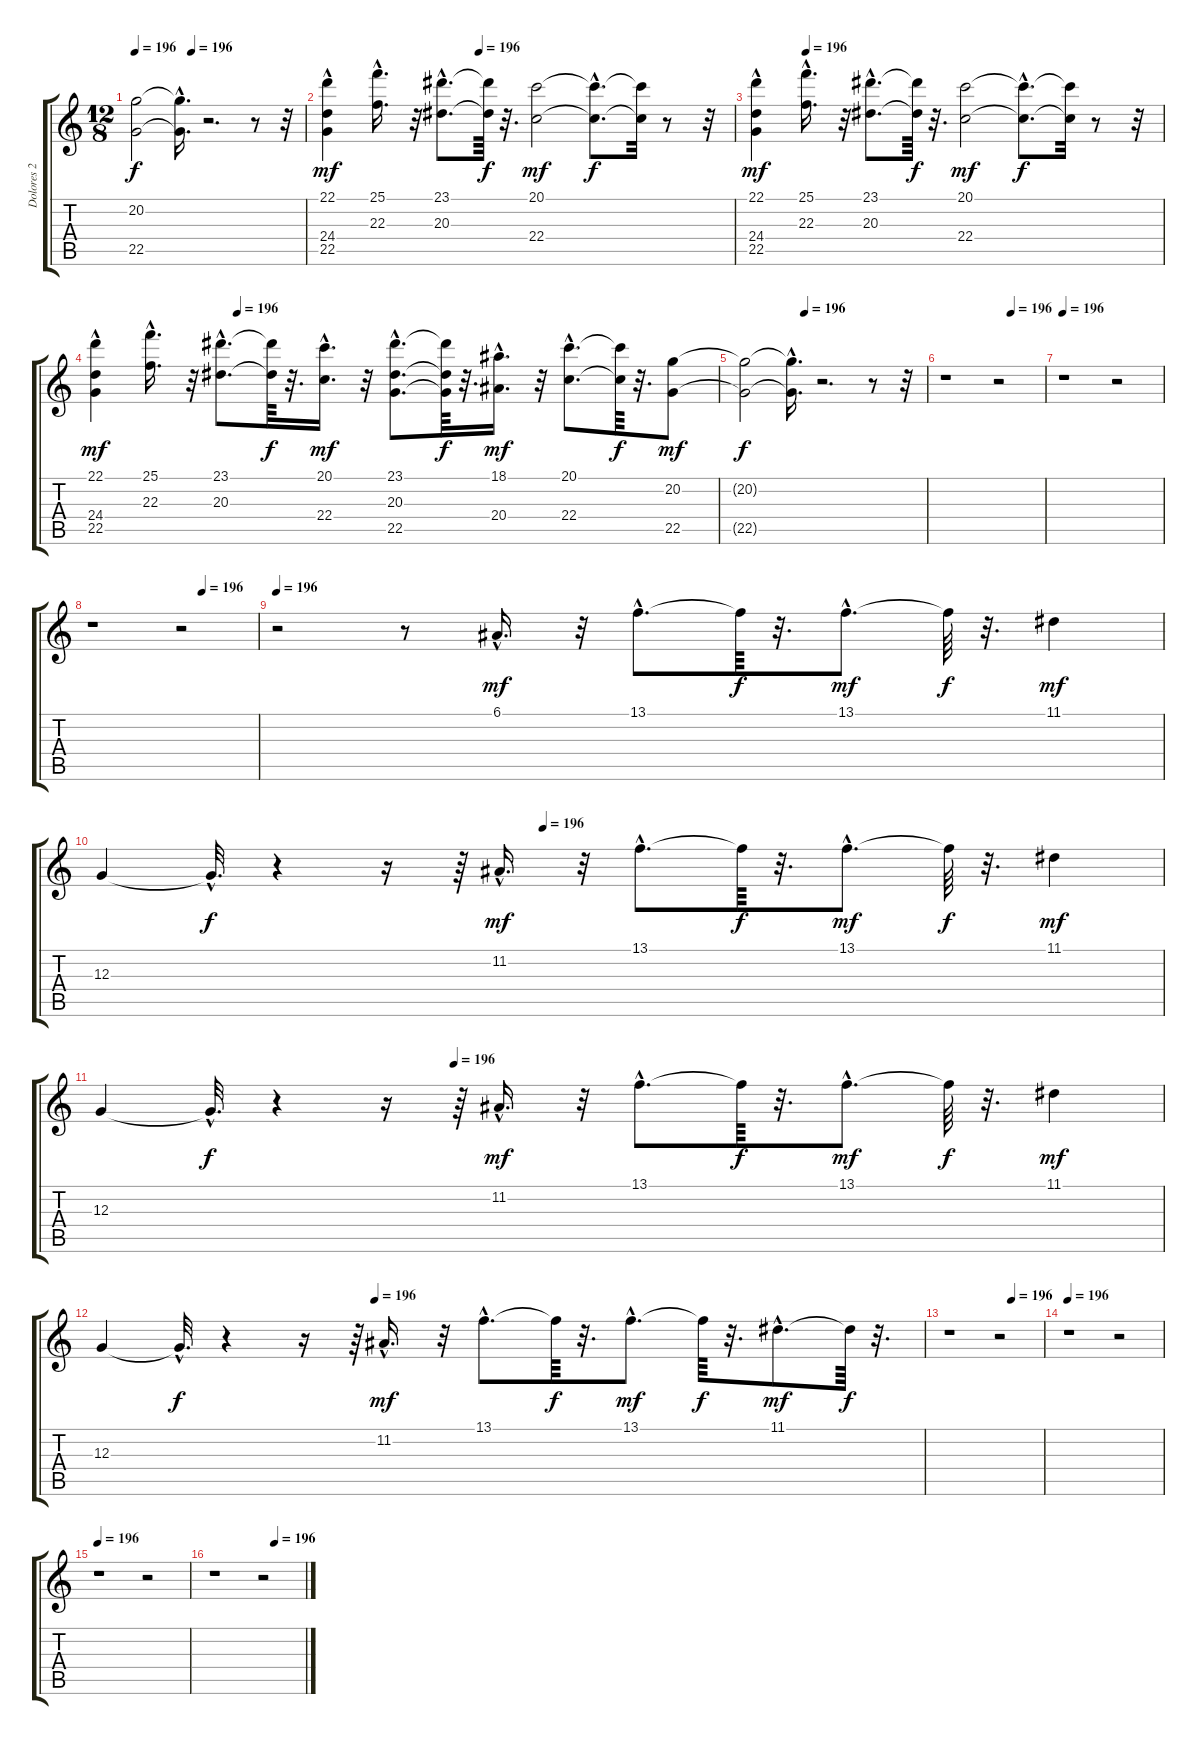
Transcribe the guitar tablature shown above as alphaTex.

\track ("Dolores 2" "Dolores 2") {instrument pad3polysynth}
\staff {score tabs}
\tuning (E4 B3 G3 D3 A2 E2) {hide}
\ts (12 8)
\tempo 196
\tempo (196 0.3333333333333333)
\clef g2
\ks c
(20.2{t} 22.5{t}).2{dy f} (20.2{hac t} 22.5{hac t}).16{d} r.2{d} r.8 r.32 |
\tempo (196 0.375)
(22.1{hac} 24.4{hac} 22.5).4{dy mf} (25.1{hac} 22.3{hac}).16{d} r.32 (23.1{hac} 20.3{hac}).8{d} (23.1{t} 20.3{t}).64{dy f} r.32{d} (20.1 22.4).2{dy mf} (20.1{hac t} 22.4{hac t}).8{d dy f} (20.1{t} 22.4{t}).32 r.8 r.32 |
\tempo (196 0.125)
(22.1{hac} 24.4{hac} 22.5).4{dy mf} (25.1{hac} 22.3{hac}).16{d} r.32 (23.1{hac} 20.3{hac}).8{d} (23.1{t} 20.3{t}).64{dy f} r.32{d} (20.1 22.4).2{dy mf} (20.1{hac t} 22.4{hac t}).8{d dy f} (20.1{t} 22.4{t}).32 r.8 r.32 |
\tempo (196 0.22916666666666666)
(22.1{hac} 24.4{hac} 22.5).4{dy mf} (25.1{hac} 22.3{hac}).16{d} r.32 (23.1{hac} 20.3{hac}).8{d} (23.1{t} 20.3{t}).64{dy f} r.32{d} (20.1{hac} 22.4{hac}).16{d dy mf} r.32 (23.1{hac} 20.3{hac} 22.5{hac}).8{d} (23.1{t} 20.3{t} 22.5{t}).64{dy f} r.32{d} (18.1{hac} 20.4{hac}).16{d dy mf} r.32 (20.1{hac} 22.4{hac}).8{d} (20.1{t} 22.4{t}).64{dy f} r.32{d} (20.2 22.5).8{dy mf} |
\tempo (196 0.3333333333333333)
(20.2{t} 22.5{t}).2{dy f} (20.2{hac t} 22.5{hac t}).16{d} r.2{d} r.8 r.32 |
\tempo (196 0.6666666666666666)
r.1 r.2 |
\tempo 196
r.1 r.2 |
\tempo (196 0.6666666666666666)
r.1 r.2 |
\tempo 196
r.2 r.8 6.1{hac}.16{d dy mf} r.32 13.1{hac}.8{d} 13.1{t}.64{dy f} r.32{d} 13.1{hac}.8{d dy mf} 13.1{t}.64{dy f} r.32{d} 11.1.4{dy mf} |
\tempo (196 0.4166666666666667)
12.3.4 12.3{hac t}.32{d dy f} r.4 r.16 r.64 11.2{hac}.16{d dy mf} r.32 13.1{hac}.8{d} 13.1{t}.64{dy f} r.32{d} 13.1{hac}.8{d dy mf} 13.1{t}.64{dy f} r.32{d} 11.1.4{dy mf} |
\tempo (196 0.3333333333333333)
12.3.4 12.3{hac t}.32{d dy f} r.4 r.16 r.64 11.2{hac}.16{d dy mf} r.32 13.1{hac}.8{d} 13.1{t}.64{dy f} r.32{d} 13.1{hac}.8{d dy mf} 13.1{t}.64{dy f} r.32{d} 11.1.4{dy mf} |
\tempo (196 0.3333333333333333)
12.3.4 12.3{hac t}.32{d dy f} r.4 r.16 r.64 11.2{hac}.16{d dy mf} r.32 13.1{hac}.8{d} 13.1{t}.64{dy f} r.32{d} 13.1{hac}.8{d dy mf} 13.1{t}.64{dy f} r.32{d} 11.1{hac}.8{d dy mf} 11.1{t}.64{dy f} r.32{d} |
\tempo (196 0.6666666666666666)
r.1 r.2 |
\tempo 196
r.1 r.2 |
\tempo 196
r.1 r.2 |
\tempo (196 0.6666666666666666)
r.1 r.2
